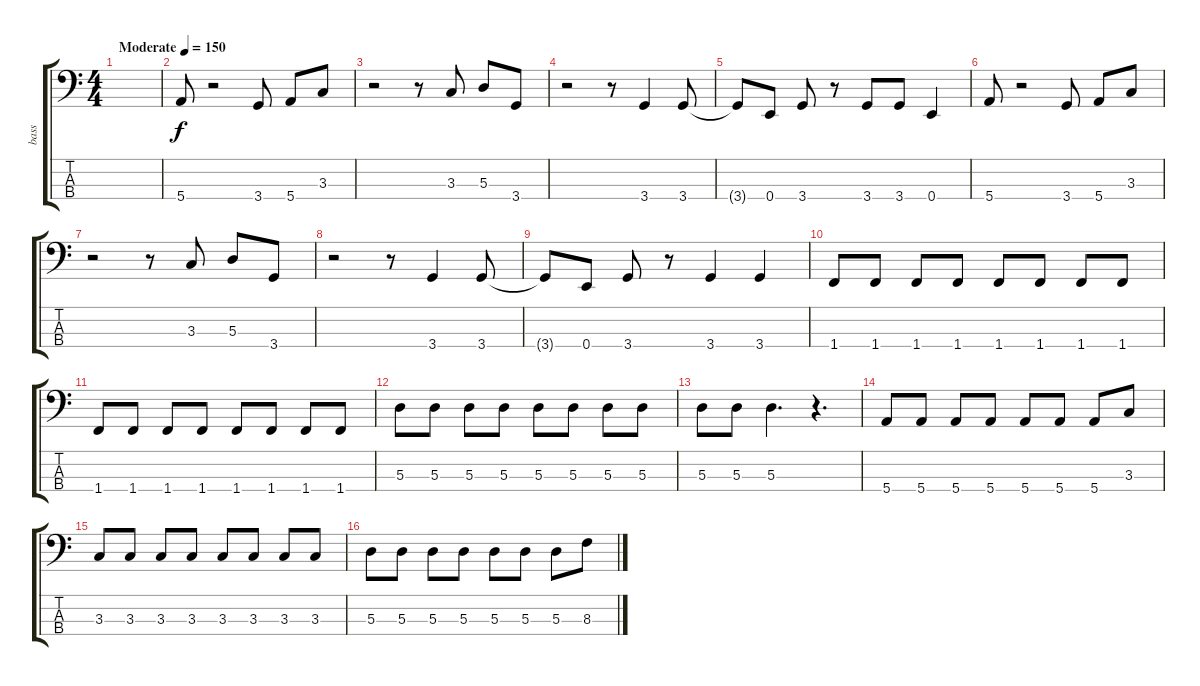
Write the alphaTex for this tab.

\track ("bass" "bass") {instrument electricbassfinger}
\staff {score tabs}
\tuning (G2 D2 A1 E1) {hide}
\ts (4 4)
\tempo (150 "Moderate")
\clef f4
\ks c
|
5.4.8 r.2 3.4.8 5.4.8 3.3.8 |
r.2 r.8 3.3.8 5.3.8 3.4.8 |
r.2 r.8 3.4.4 3.4.8 |
3.4{t}.8 0.4.8 3.4.8 r.8 3.4.8 3.4.8 0.4.4 |
5.4.8 r.2 3.4.8 5.4.8 3.3.8 |
r.2 r.8 3.3.8 5.3.8 3.4.8 |
r.2 r.8 3.4.4 3.4.8 |
3.4{t}.8 0.4.8 3.4.8 r.8 3.4.4 3.4.4 |
1.4.8 1.4.8 1.4.8 1.4.8 1.4.8 1.4.8 1.4.8 1.4.8 |
1.4.8 1.4.8 1.4.8 1.4.8 1.4.8 1.4.8 1.4.8 1.4.8 |
5.3.8 5.3.8 5.3.8 5.3.8 5.3.8 5.3.8 5.3.8 5.3.8 |
5.3.8 5.3.8 5.3.4{d} r.4{d} |
5.4.8 5.4.8 5.4.8 5.4.8 5.4.8 5.4.8 5.4.8 3.3.8 |
3.3.8 3.3.8 3.3.8 3.3.8 3.3.8 3.3.8 3.3.8 3.3.8 |
5.3.8 5.3.8 5.3.8 5.3.8 5.3.8 5.3.8 5.3.8 8.3.8
